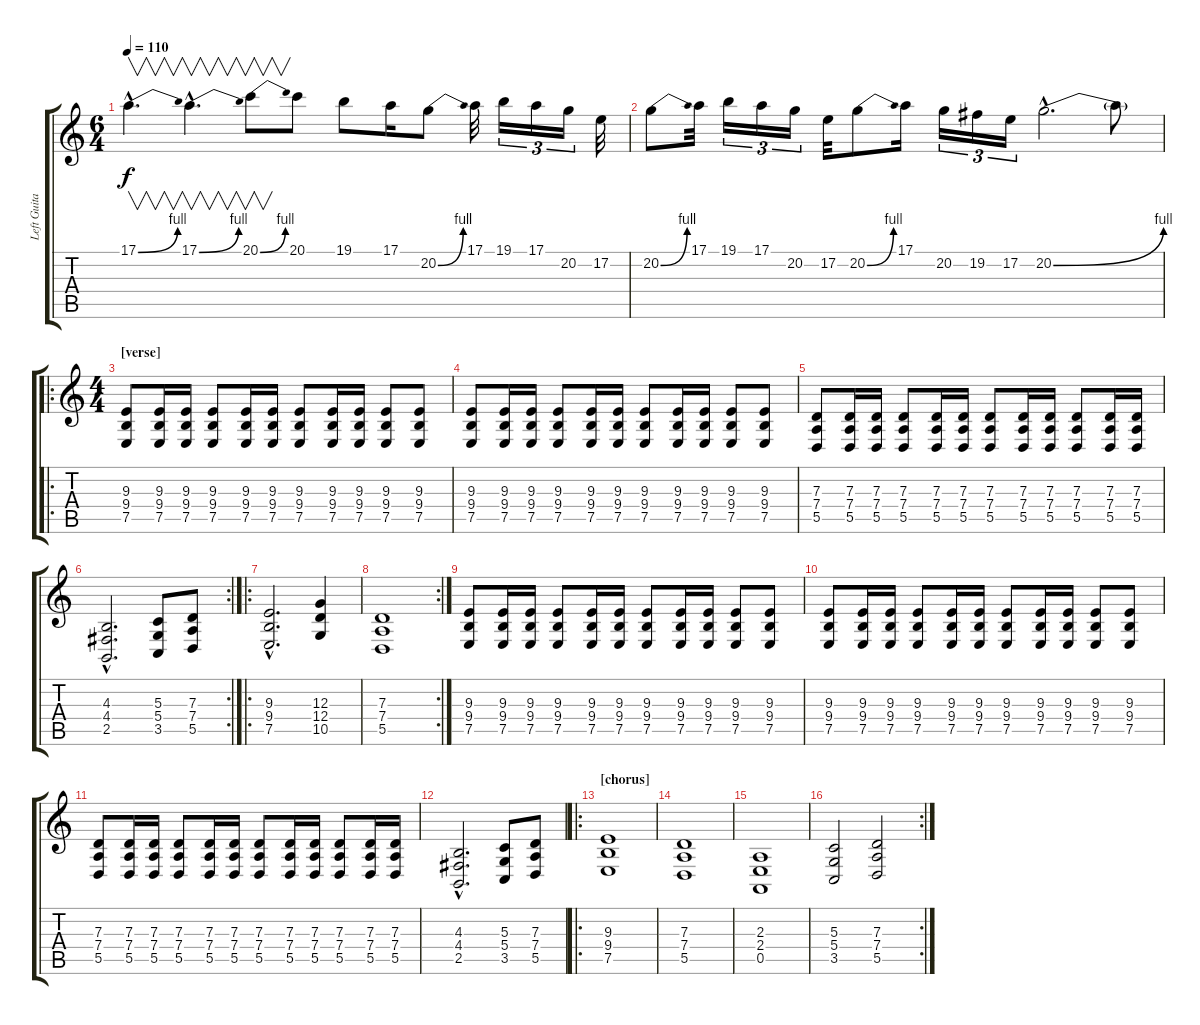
\track ("Left Guitar Synth" "Left Guita") {instrument pad5bowed}
\staff {score tabs}
\tuning (E4 B3 G3 D3 A2 E2) {hide}
\ts (6 4)
\tempo 110
\clef g2
\ks c
17.1{be (bend 0 0 60 4) hac}.4{v d dy f} 17.1{be (bend 0 0 60 4) hac}.4{v d} 20.1{be (bend 0 0 60 4)}.8{v} 20.1.8 19.1.8 17.1.16 20.2{be (bend 0 0 60 4)}.8 17.1.32 19.1.16{tu (3 2)} 17.1.16{tu (3 2)} 20.2.16{tu (3 2)} 17.2.32 |
20.2{be (bend 0 0 60 4)}.8 17.1.32 19.1.16{tu (3 2)} 17.1.16{tu (3 2)} 20.2.16{tu (3 2)} 17.2.32 20.2{be (bend 0 0 60 4)}.8 17.1.16 20.2.16{tu (3 2)} 19.2.16{tu (3 2)} 17.2.16{tu (3 2)} 20.2{be (bend 0 0 60 4) hac}.2{d} 20.2{t}.8 |
\ro
\ts (4 4)
\section ("" "[verse]")
(9.3 9.4 7.5).8 (9.3 9.4 7.5).16 (9.3 9.4 7.5).16 (9.3 9.4 7.5).8 (9.3 9.4 7.5).16 (9.3 9.4 7.5).16 (9.3 9.4 7.5).8 (9.3 9.4 7.5).16 (9.3 9.4 7.5).16 (9.3 9.4 7.5).8 (9.3 9.4 7.5).8 |
(9.3 9.4 7.5).8 (9.3 9.4 7.5).16 (9.3 9.4 7.5).16 (9.3 9.4 7.5).8 (9.3 9.4 7.5).16 (9.3 9.4 7.5).16 (9.3 9.4 7.5).8 (9.3 9.4 7.5).16 (9.3 9.4 7.5).16 (9.3 9.4 7.5).8 (9.3 9.4 7.5).8 |
(7.3 7.4 5.5).8 (7.3 7.4 5.5).16 (7.3 7.4 5.5).16 (7.3 7.4 5.5).8 (7.3 7.4 5.5).16 (7.3 7.4 5.5).16 (7.3 7.4 5.5).8 (7.3 7.4 5.5).16 (7.3 7.4 5.5).16 (7.3 7.4 5.5).8 (7.3 7.4 5.5).16 (7.3 7.4 5.5).16 |
\rc 2
(4.3{hac} 4.4{hac} 2.5{hac}).2{d} (5.3 5.4 3.5).8 (7.3 7.4 5.5).8 |
\ro
(9.3{hac} 9.4{hac} 7.5{hac}).2{d} (12.3 12.4 10.5).4 |
\rc 2
(7.3 7.4 5.5).1 |
(9.3 9.4 7.5).8 (9.3 9.4 7.5).16 (9.3 9.4 7.5).16 (9.3 9.4 7.5).8 (9.3 9.4 7.5).16 (9.3 9.4 7.5).16 (9.3 9.4 7.5).8 (9.3 9.4 7.5).16 (9.3 9.4 7.5).16 (9.3 9.4 7.5).8 (9.3 9.4 7.5).8 |
(9.3 9.4 7.5).8 (9.3 9.4 7.5).16 (9.3 9.4 7.5).16 (9.3 9.4 7.5).8 (9.3 9.4 7.5).16 (9.3 9.4 7.5).16 (9.3 9.4 7.5).8 (9.3 9.4 7.5).16 (9.3 9.4 7.5).16 (9.3 9.4 7.5).8 (9.3 9.4 7.5).8 |
(7.3 7.4 5.5).8 (7.3 7.4 5.5).16 (7.3 7.4 5.5).16 (7.3 7.4 5.5).8 (7.3 7.4 5.5).16 (7.3 7.4 5.5).16 (7.3 7.4 5.5).8 (7.3 7.4 5.5).16 (7.3 7.4 5.5).16 (7.3 7.4 5.5).8 (7.3 7.4 5.5).16 (7.3 7.4 5.5).16 |
(4.3{hac} 4.4{hac} 2.5{hac}).2{d} (5.3 5.4 3.5).8 (7.3 7.4 5.5).8 |
\ro
\section ("" "[chorus]")
(9.3 9.4 7.5).1 |
(7.3 7.4 5.5).1 |
(2.3 2.4 0.5).1 |
\rc 2
(5.3 5.4 3.5).2 (7.3 7.4 5.5).2
